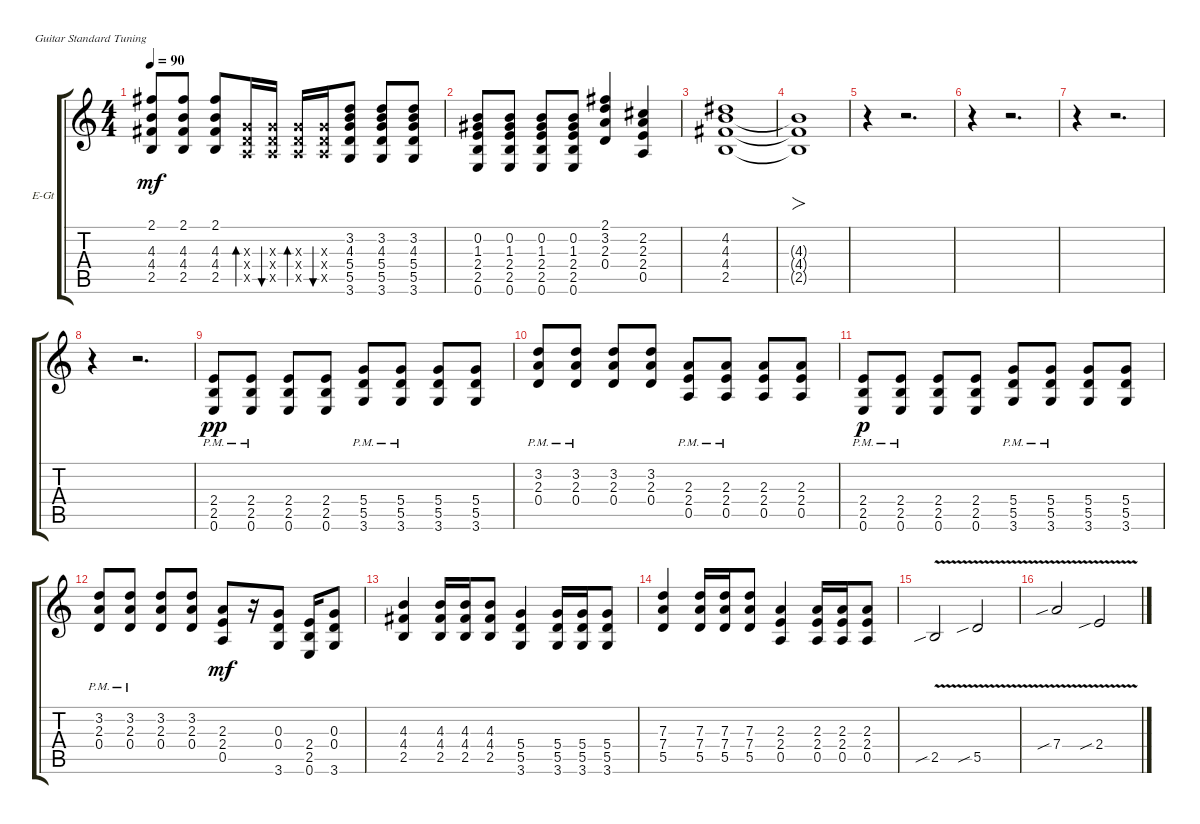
\bracketExtendMode groupsimilarinstruments
\firstSystemTrackNameOrientation horizontal
\otherSystemsTrackNameOrientation horizontal
\track ("Electric Guitar" "E-Gt") {instrument distortionguitar}
\staff {score tabs}
\tuning (E4 B3 G3 D3 A2 E2)
\ts (4 4)
\tempo 90
\clef g2
\ks c
(2.1 4.3 4.4 2.5).8{dy mf} (2.1 4.3 4.4 2.5).8 (2.1 4.3 4.4 2.5).8 (0.3{x} 0.4{x} 0.5{x}).16{bd 30} (0.3{x} 0.4{x} 0.5{x}).16{bu 30} (0.3{x} 0.4{x} 0.5{x}).16{bd 30} (0.3{x} 0.4{x} 0.5{x}).16{bu 30} (3.2 4.3 5.4 5.5 3.6).8 (3.2 4.3 5.4 5.5 3.6).8 (3.2 4.3 5.4 5.5 3.6).8 |
(0.2 1.3 2.4 2.5 0.6).8 (0.2 1.3 2.4 2.5 0.6).8 (0.2 1.3 2.4 2.5 0.6).8 (0.2 1.3 2.4 2.5 0.6).8 (2.1 3.2 2.3 0.4).4 (2.2 2.3 2.4 0.5).4 |
(4.2 4.3 4.4 2.5).1 |
(4.3{t} 4.4{t} 2.5{t}).1{fo} |
r.4 r.2{d} |
r.4 r.2{d} |
r.4 r.2{d} |
r.4 r.2{d} |
(2.4{pm} 2.5{pm} 0.6{pm}).8{dy pp} (2.4{pm} 2.5{pm} 0.6{pm}).8 (2.4 2.5 0.6).8 (2.4 2.5 0.6).8 (5.4{pm} 5.5{pm} 3.6{pm}).8 (5.4{pm} 5.5{pm} 3.6{pm}).8 (5.4 5.5 3.6).8 (5.4 5.5 3.6).8 |
(3.2{pm} 2.3{pm} 0.4{pm}).8 (3.2{pm} 2.3{pm} 0.4{pm}).8 (3.2 2.3 0.4).8 (3.2 2.3 0.4).8 (2.3{pm} 2.4{pm} 0.5{pm}).8 (2.3{pm} 2.4{pm} 0.5{pm}).8 (2.3 2.4 0.5).8 (2.3 2.4 0.5).8 |
(2.4{pm} 2.5{pm} 0.6{pm}).8{dy p} (2.4{pm} 2.5{pm} 0.6{pm}).8 (2.4 2.5 0.6).8 (2.4 2.5 0.6).8 (5.4{pm} 5.5{pm} 3.6{pm}).8 (5.4{pm} 5.5{pm} 3.6{pm}).8 (5.4 5.5 3.6).8 (5.4 5.5 3.6).8 |
(3.2{pm} 2.3{pm} 0.4{pm}).8 (3.2{pm} 2.3{pm} 0.4{pm}).8 (3.2 2.3 0.4).8 (3.2 2.3 0.4).8 (2.3 2.4 0.5).8{dy mf} r.16 (0.3 0.4 3.6).8 (2.4 2.5 0.6).16 (0.3 0.4 3.6).8 |
(4.3 4.4 2.5).4 (4.3 4.4 2.5).16 (4.3 4.4 2.5).16 (4.3 4.4 2.5).8 (5.4 5.5 3.6).4 (5.4 5.5 3.6).16 (5.4 5.5 3.6).16 (5.4 5.5 3.6).8 |
(7.3 7.4 5.5).4 (7.3 7.4 5.5).16 (7.3 7.4 5.5).16 (7.3 7.4 5.5).8 (2.3 2.4 0.5).4 (2.3 2.4 0.5).16 (2.3 2.4 0.5).16 (2.3 2.4 0.5).8 |
2.5{v sib}.2 5.5{v sib}.2 |
7.4{v sib}.2 2.4{v sib}.2
